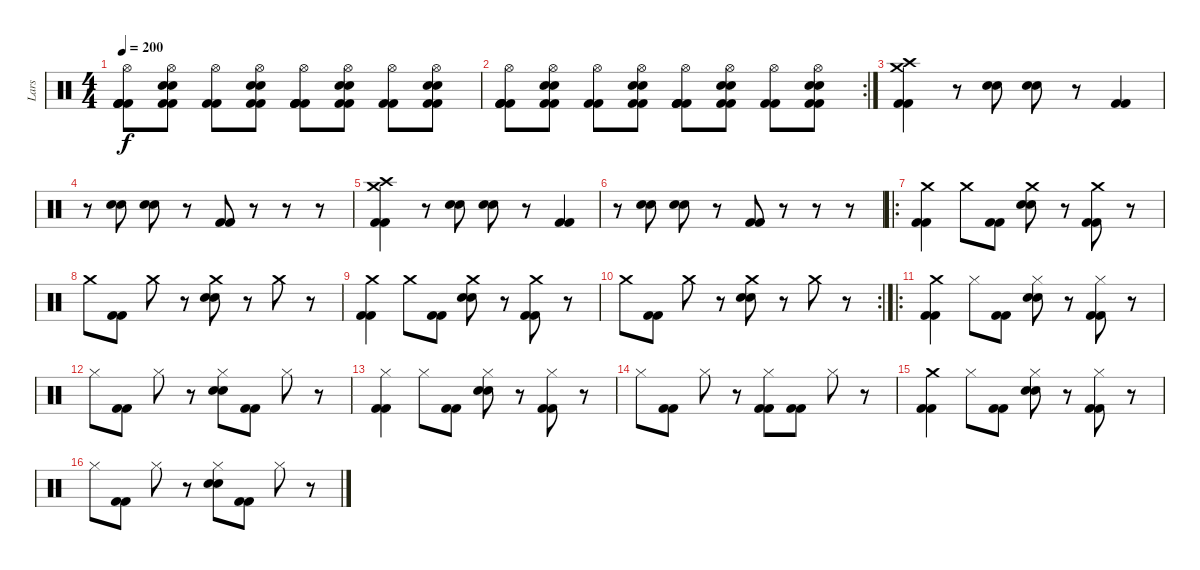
\track ("Lars" "Lars") {instrument percussion}
\staff {score}
\articulation defaults
\ts (4 4)
\tempo 200
\clef neutral
\ks c
("Kick (hit) 2" "Kick (hit) 2" "Hi-Hat (open)" "Kick (hit) 2" "Kick (hit) 2").8{dy f} ("Kick (hit) 2" "Kick (hit) 2" "Hi-Hat (open)" "Snare (hit) 2" "Snare (hit) 2").8 ("Kick (hit) 2" "Kick (hit) 2" "Hi-Hat (open)").8 ("Kick (hit) 2" "Kick (hit) 2" "Hi-Hat (open)" "Snare (hit) 2" "Snare (hit) 2").8 ("Kick (hit) 2" "Kick (hit) 2" "Hi-Hat (open)" "Kick (hit) 2" "Kick (hit) 2").8 ("Kick (hit) 2" "Kick (hit) 2" "Hi-Hat (open)" "Snare (hit) 2" "Snare (hit) 2").8 ("Kick (hit) 2" "Kick (hit) 2" "Hi-Hat (open)").8 ("Kick (hit) 2" "Kick (hit) 2" "Hi-Hat (open)" "Snare (hit) 2" "Snare (hit) 2").8 |
\rc 2
("Kick (hit) 2" "Kick (hit) 2" "Hi-Hat (open)" "Kick (hit) 2" "Kick (hit) 2").8 ("Kick (hit) 2" "Kick (hit) 2" "Hi-Hat (open)" "Snare (hit) 2" "Snare (hit) 2").8 ("Kick (hit) 2" "Kick (hit) 2" "Hi-Hat (open)").8 ("Kick (hit) 2" "Kick (hit) 2" "Hi-Hat (open)" "Snare (hit) 2" "Snare (hit) 2").8 ("Kick (hit) 2" "Kick (hit) 2" "Hi-Hat (open)" "Kick (hit) 2" "Kick (hit) 2").8 ("Kick (hit) 2" "Kick (hit) 2" "Hi-Hat (open)" "Snare (hit) 2" "Snare (hit) 2").8 ("Kick (hit) 2" "Kick (hit) 2" "Hi-Hat (open)").8 ("Kick (hit) 2" "Kick (hit) 2" "Hi-Hat (open)" "Snare (hit) 2" "Snare (hit) 2").8 |
("Crash high (hit)" "Crash medium (hit)" "Kick (hit) 2" "Kick (hit) 2").4 r.8 ("Snare (hit) 2" "Snare (hit) 2").8 ("Snare (hit) 2" "Snare (hit) 2").8 r.8 ("Kick (hit) 2" "Kick (hit) 2").4 |
r.8 ("Snare (hit) 2" "Snare (hit) 2").8 ("Snare (hit) 2" "Snare (hit) 2").8 r.8 ("Kick (hit) 2" "Kick (hit) 2").8 r.8 r.8 r.8 |
("Crash high (hit)" "Crash medium (hit)" "Kick (hit) 2" "Kick (hit) 2").4 r.8 ("Snare (hit) 2" "Snare (hit) 2").8 ("Snare (hit) 2" "Snare (hit) 2").8 r.8 ("Kick (hit) 2" "Kick (hit) 2").4 |
r.8 ("Snare (hit) 2" "Snare (hit) 2").8 ("Snare (hit) 2" "Snare (hit) 2").8 r.8 ("Kick (hit) 2" "Kick (hit) 2").8 r.8 r.8 r.8 |
\ro
("Crash medium (hit)" "Kick (hit) 2" "Kick (hit) 2").4 "Crash medium (hit)".8 ("Kick (hit) 2" "Kick (hit) 2").8 ("Crash medium (hit)" "Snare (hit) 2" "Snare (hit) 2").8 r.8 ("Crash medium (hit)" "Kick (hit) 2" "Kick (hit) 2").8 r.8 |
"Crash medium (hit)".8 ("Kick (hit) 2" "Kick (hit) 2").8 "Crash medium (hit)".8 r.8 ("Crash medium (hit)" "Snare (hit) 2" "Snare (hit) 2").8 r.8 "Crash medium (hit)".8 r.8 |
("Crash medium (hit)" "Kick (hit) 2" "Kick (hit) 2").4 "Crash medium (hit)".8 ("Kick (hit) 2" "Kick (hit) 2").8 ("Crash medium (hit)" "Snare (hit) 2" "Snare (hit) 2").8 r.8 ("Crash medium (hit)" "Kick (hit) 2" "Kick (hit) 2").8 r.8 |
\rc 2 "Crash medium (hit)".8
("Kick (hit) 2" "Kick (hit) 2").8 "Crash medium (hit)".8 r.8 ("Crash medium (hit)" "Snare (hit) 2" "Snare (hit) 2").8 r.8 "Crash medium (hit)".8 r.8 |
\ro
("Crash medium (hit)" "Kick (hit) 2" "Kick (hit) 2").4 "Hi-Hat (closed)".8 ("Kick (hit) 2" "Kick (hit) 2").8 ("Hi-Hat (closed)" "Snare (hit) 2" "Snare (hit) 2").8 r.8 ("Hi-Hat (closed)" "Kick (hit) 2" "Kick (hit) 2").8 r.8 |
"Hi-Hat (closed)".8 ("Kick (hit) 2" "Kick (hit) 2").8 "Hi-Hat (closed)".8 r.8 ("Hi-Hat (closed)" "Snare (hit) 2" "Snare (hit) 2").8 ("Kick (hit) 2" "Kick (hit) 2").8 "Hi-Hat (closed)".8 r.8 |
("Hi-Hat (closed)" "Kick (hit) 2" "Kick (hit) 2").4 "Hi-Hat (closed)".8 ("Kick (hit) 2" "Kick (hit) 2").8 ("Hi-Hat (closed)" "Snare (hit) 2" "Snare (hit) 2").8 r.8 ("Hi-Hat (closed)" "Kick (hit) 2" "Kick (hit) 2").8 r.8 |
"Hi-Hat (closed)".8 ("Kick (hit) 2" "Kick (hit) 2").8 "Hi-Hat (closed)".8 r.8 ("Hi-Hat (closed)" "Kick (hit) 2" "Kick (hit) 2").8 ("Kick (hit) 2" "Kick (hit) 2").8 "Hi-Hat (closed)".8 r.8 |
("Crash medium (hit)" "Kick (hit) 2" "Kick (hit) 2").4 "Hi-Hat (closed)".8 ("Kick (hit) 2" "Kick (hit) 2").8 ("Hi-Hat (closed)" "Snare (hit) 2" "Snare (hit) 2").8 r.8 ("Hi-Hat (closed)" "Kick (hit) 2" "Kick (hit) 2").8 r.8 |
"Hi-Hat (closed)".8 ("Kick (hit) 2" "Kick (hit) 2").8 "Hi-Hat (closed)".8 r.8 ("Hi-Hat (closed)" "Snare (hit) 2" "Snare (hit) 2").8 ("Kick (hit) 2" "Kick (hit) 2").8 "Hi-Hat (closed)".8 r.8
